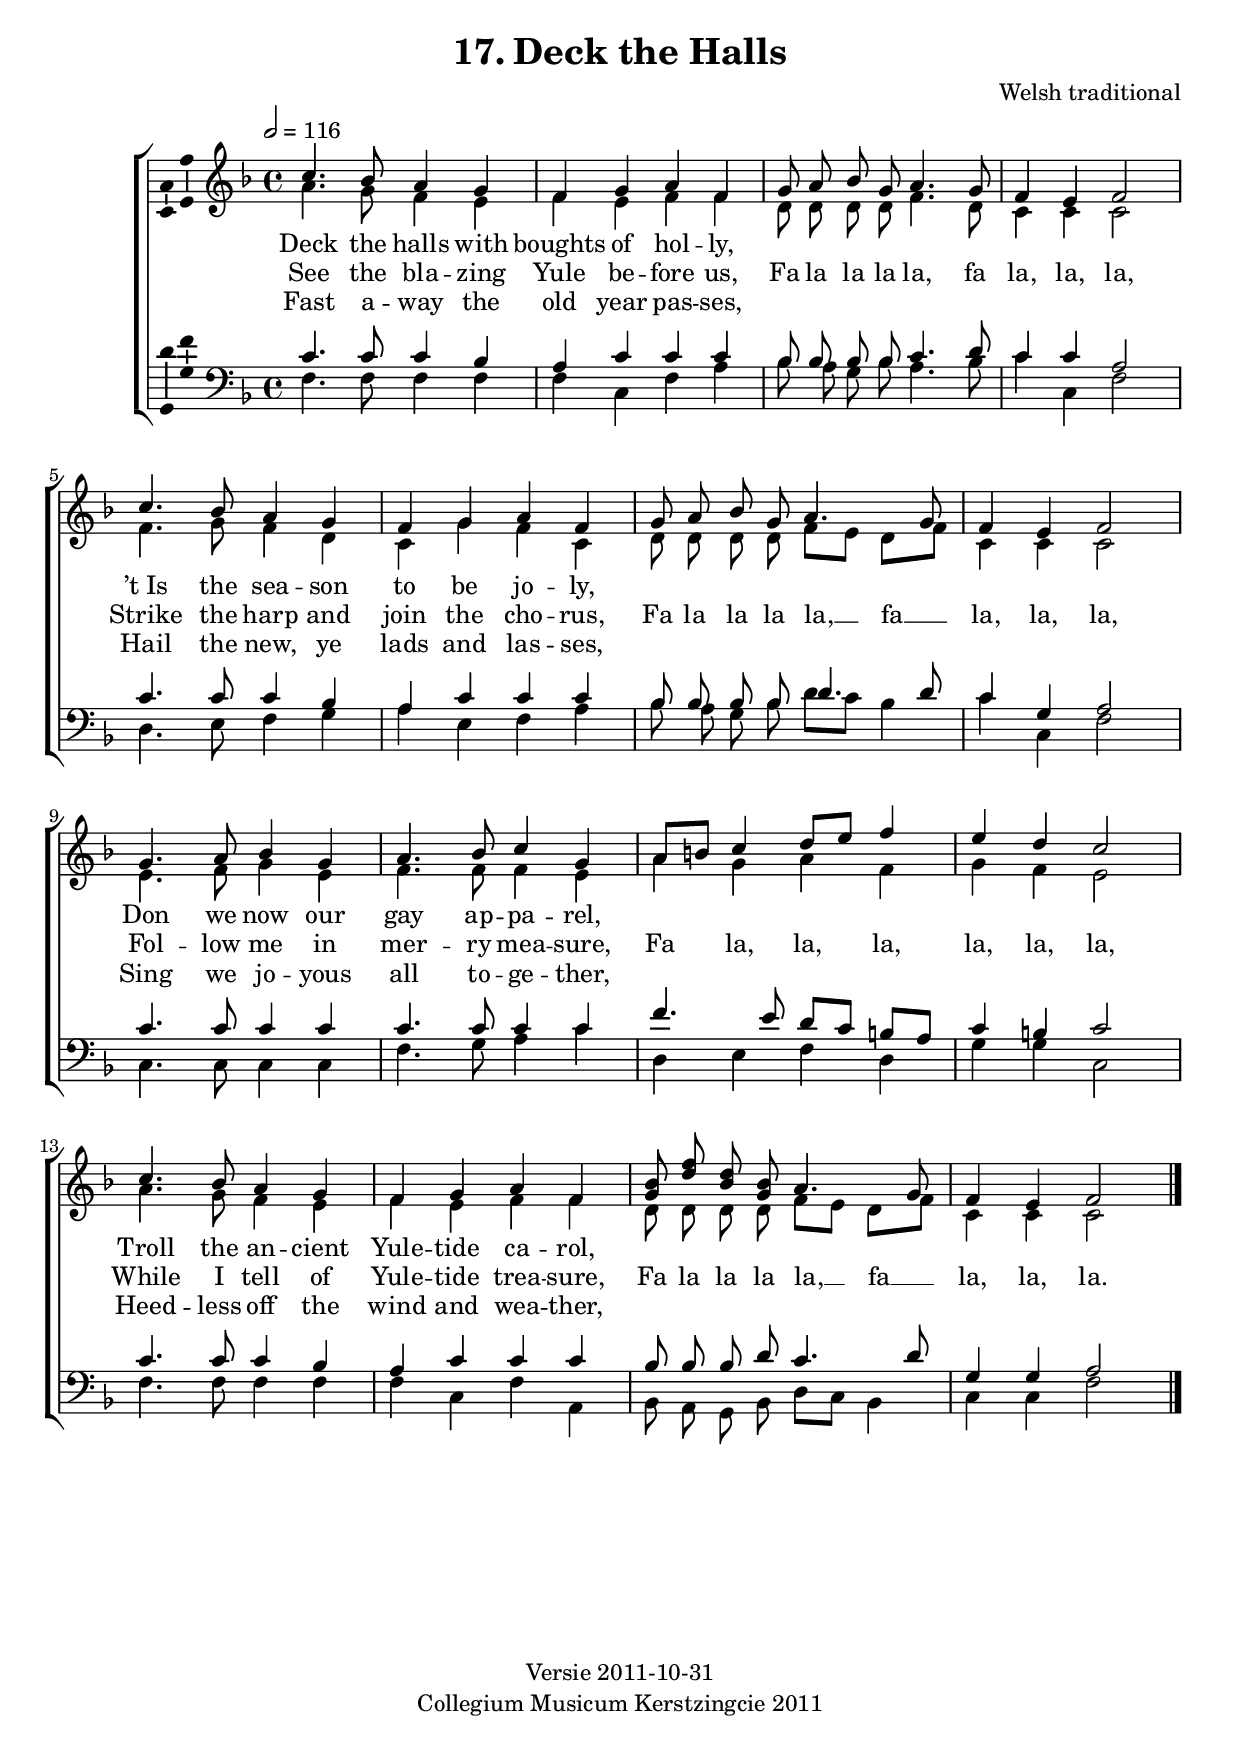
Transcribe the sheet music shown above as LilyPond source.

% vim: set fileformat=dos:
\version "2.12.3"

% vim: set fileformat=dos:

\version "2.12.3"

soprano = {
  \autoBeamOff
  \clef "treble" \key f \major \time 4/4 | % 1
  \tag #'score { \tempo 2=116 }
  \tag #'midi { \tempo 4.=116 }
  c''4. bes'8 a'4 g'4 | % 2
  f'4 g'4 a'4 f'4 | % 3
  g'8 a'8 bes'8 g'8 a'4. g'8 | % 4
  f'4 e'4 f'2 | % 5
  c''4. bes'8 a'4 g'4 | % 6
  f'4 g'4 a'4 f'4 | % 7
  g'8 a'8 bes'8 g'8 a'4. g'8 | % 8
  f'4 e'4 f'2 | % 9
  g'4. a'8 bes'4 g'4 | \barNumberCheck #10
  a'4. bes'8 c''4 g'4 | % 11
  a'8[ b'8] c''4 d''8[ e''8] f''4 | % 12
  e''4 d''4 c''2 | % 13
  c''4. bes'8 a'4 g'4 | % 14
  f'4 g'4 a'4 f'4 | % 15
  <g' bes'>8 <d'' f''>8 <bes' d''>8 <g' bes'>8 a'4. g'8 | % 16
  f'4 e'4 f'2 \bar "|."
}

alto = {
  \autoBeamOff
  \clef "treble" \key f \major \time 4/4 | % 1
  a'4. g'8 f'4 e'4 | % 2
  f'4 e'4 f'4 f'4 | % 3
  d'8 d'8 d'8 d'8 f'4. d'8 | % 4
  c'4 c'4 c'2 | % 5
  f'4. g'8 f'4 d'4 | % 6
  c'4 g'4 f'4 c'4 | % 7
  d'8 d'8 d'8 d'8 f'8[ e'8] d'8[ f'8]
  c'4 c'4 c'2 | % 9
  e'4. f'8 g'4 e'4 | \barNumberCheck #10
  f'4. f'8 f'4 e'4 | % 11
  a'4 g'4 a'4 f'4
  g'4 f'4 e'2 | % 13
  a'4. g'8 f'4 e'4 | % 14
  f'4 e'4 f'4 f'4 | % 15
  d'8 d'8 d'8 d'8 f'8[ e'8] d'8[ f'8]
  c'4 c'4 c'2 \bar "|."
}

tenor = {
  \autoBeamOff
  \clef "bass" \key f \major \time 4/4 
  c'4. c'8 c'4 bes4 | % 2
  a4 c'4 c'4 c'4 | % 3
  bes8 bes8 bes8 bes8 c'4. d'8 | % 4
  c'4 c'4 a2 | % 5
  c'4. c'8 c'4 bes4 | % 6
  a4 c'4 c'4 c'4 | % 7
  bes8 bes8 bes8 bes8 d'4. d'8 | % 8
  c'4 g4 a2 | % 9
  c'4. c'8 c'4 c'4 | \barNumberCheck #10
  c'4. c'8 c'4 c'4 | % 11
  f'4. e'8 d'8[ c'8] b8[ a8] | % 12
  c'4 b4 c'2 | % 13
  c'4. c'8 c'4 bes4 | % 14
  a4 c'4 c'4 c'4 | % 15
  bes8 bes8 bes8 d'8 c'4. d'8 | % 16
  g4 g4 a2 \bar "|."
}

bass = {
  \autoBeamOff
  \clef "bass" \key f \major \time 4/4 
  f4. f8 f4 f4 | % 2
  f4 c4 f4 a4 | % 3
  bes8 a8 g8 bes8 a4. bes8 | % 4
  c'4 c4 f2 | % 5
  d4. e8 f4 g4 | % 6
  a4 e4 f4 a4 | % 7
  bes8 a8 g8 bes8 d'8[ c'8] bes4
  c'4 c4 f2 | % 9
  c4. c8 c4 c4 | \barNumberCheck #10
  f4. g8 a4 c'4 | % 11
  d4 e4 f4 d4
  g4 g4 c2 | % 13
  f4. f8 f4 f4 | % 14
  f4 c4 f4 a,4 | % 15
  bes,8 a,8 g,8 bes,8 d8[ c8] bes,4
  c4 c4 f2 \bar "|."
}

verseOne = \lyricmode {
  Deck the halls with boughts of hol -- ly, 
  \skip4 \skip4 \skip4 \skip4 \skip4 \skip4 
  \skip4 \skip4 \skip4
  "’t Is" the sea -- son to be jo -- ly, 
  \skip4 \skip4 \skip4 \skip4 \skip4 \skip4 
  \skip4 \skip4 \skip4
  Don we now our gay ap -- pa -- rel, 
  \skip4 \skip4 \skip4 \skip4 \skip4 \skip4 \skip4 
  Troll the an -- cient Yule -- tide ca -- rol, 
  \skip4 \skip4 \skip4 \skip4 \skip4 \skip4 
}

verseTwo = \lyricmode {
  See the bla -- zing Yule be -- fore us, 
  Fa la la la la, fa la, la, la, 
  Strike the harp and join the cho -- rus, 
  Fa la la la la, __ fa __ la, la, la, 
  Fol -- low me in mer -- ry mea -- sure, 
  Fa la, la, la, la, la, la, 
  While I tell of Yule -- tide trea -- sure, 
  Fa la la la la, __ fa __ la, la, la. 
}

verseThree = \lyricmode {
  Fast a -- way the old year pas -- ses, 
  \skip4 \skip4 \skip4 \skip4 \skip4 \skip4 
  \skip4 \skip4 \skip4
  Hail the new, ye lads and las -- ses, 
  \skip4 \skip4 \skip4 \skip4 \skip4 \skip4 
  \skip4 \skip4 \skip4
  Sing we jo -- yous all to -- ge -- ther, 
  \skip4 \skip4 \skip4 \skip4 \skip4 \skip4 \skip4 
  Heed -- less off the wind and wea -- ther, 
  \skip4 \skip4 \skip4 \skip4 \skip4 \skip4 
  \skip4 \skip4 \skip4
}


nummer = "17."

\header {
  title = \markup {\nummer "Deck the Halls"}
  arranger = "Welsh traditional"
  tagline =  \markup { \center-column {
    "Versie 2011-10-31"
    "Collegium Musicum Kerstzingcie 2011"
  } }
}

\score {
  \new ChoirStaff <<
    \new Staff = "upper" <<
      \clef "treble"
      \new Voice = "vSoprano" { 
        \override Ambitus #'X-offset = #2.0
        \voiceOne \keepWithTag #'score \soprano 
      }
      \new Voice = "vAlto" { \voiceTwo \alto }
    >>

    \new Lyrics \lyricsto "vAlto" \verseOne
    \new Lyrics \lyricsto "vAlto" \verseTwo
    \new Lyrics \lyricsto "vAlto" \verseThree

    \new Staff = "lower" <<
      \clef "bass"
      \new Voice = "vTenor" { 
        \override Ambitus #'X-offset = #2.0
        \voiceOne \tenor 
      }
      \new Voice = "vBass" { \voiceTwo \bass }
    >>
  >>
  \layout { 
    % We can haz ambitus to display pitch range?
    \context { \Voice 
      \consists "Ambitus_engraver"
    }
  }
}
